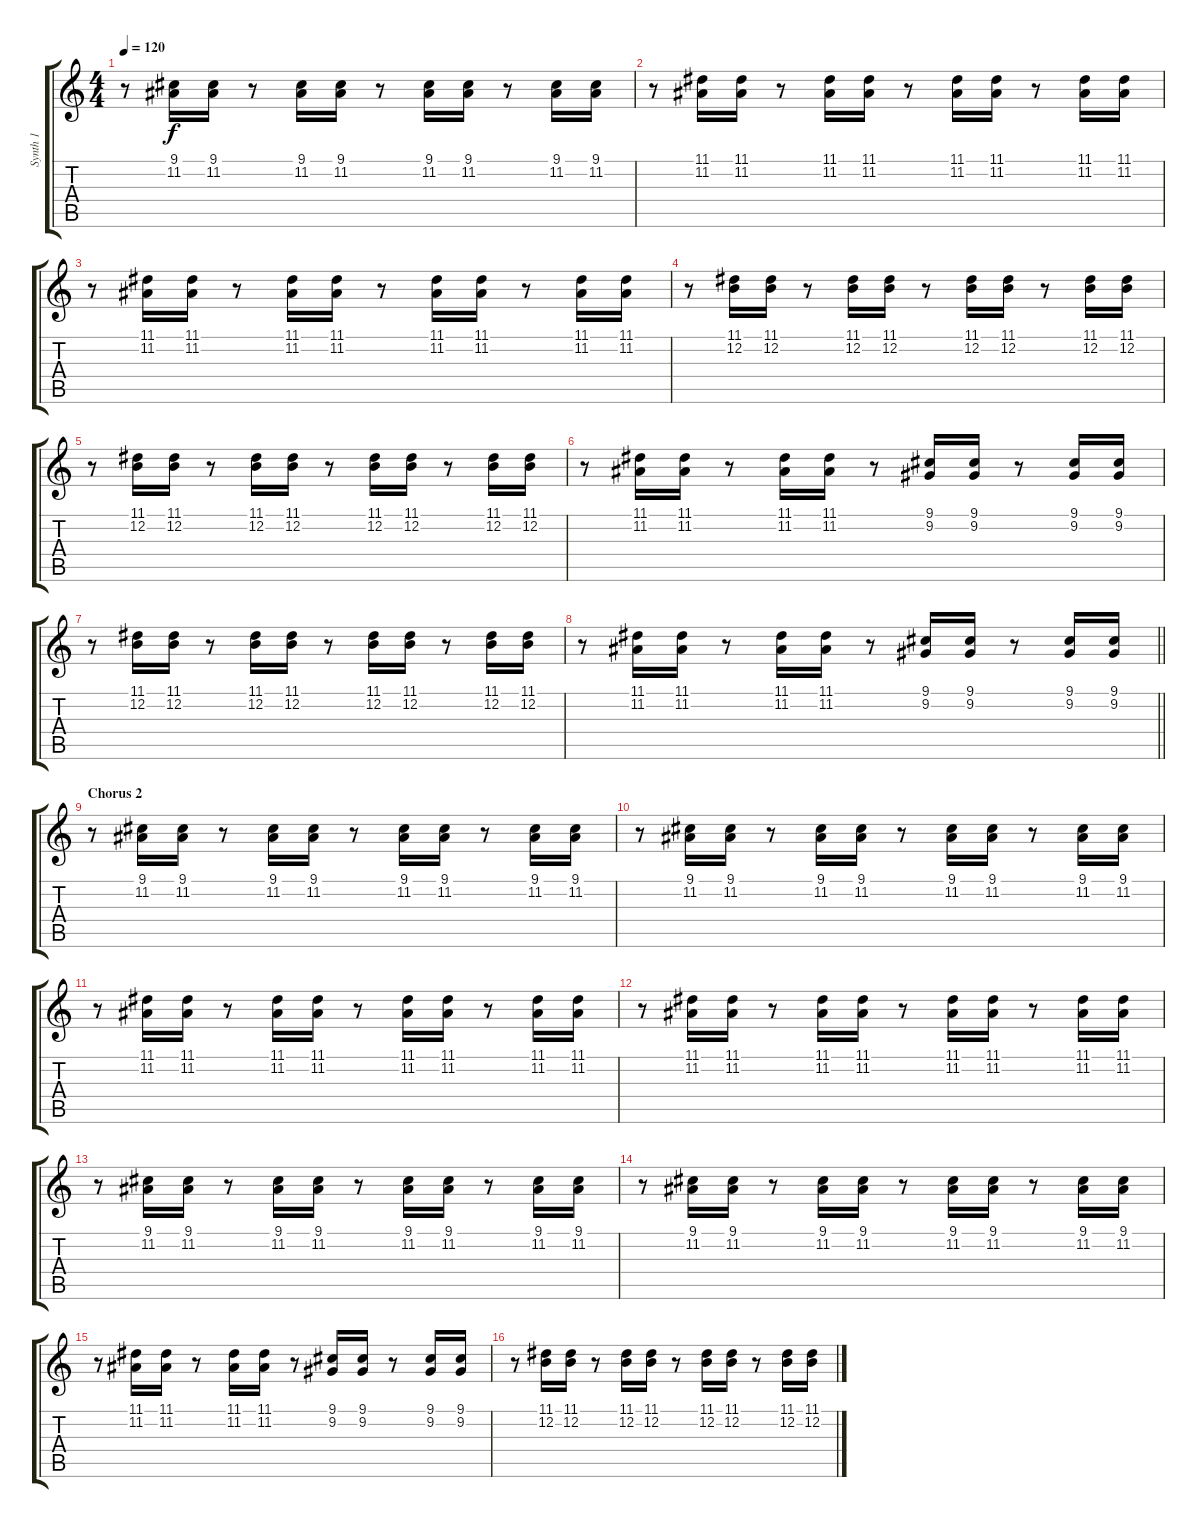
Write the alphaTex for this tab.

\track ("Synth 1" "Synth 1") {instrument drawbarorgan}
\staff {score tabs}
\tuning (E4 B3 G3 D3 A2 E2) {hide}
\ts (4 4)
\tempo 120
\clef g2
\ks c
r.8{dy f} (9.1 11.2).16 (9.1 11.2).16 r.8 (9.1 11.2).16 (9.1 11.2).16 r.8 (9.1 11.2).16 (9.1 11.2).16 r.8 (9.1 11.2).16 (9.1 11.2).16 |
r.8 (11.1 11.2).16 (11.1 11.2).16 r.8 (11.1 11.2).16 (11.1 11.2).16 r.8 (11.1 11.2).16 (11.1 11.2).16 r.8 (11.1 11.2).16 (11.1 11.2).16 |
r.8 (11.1 11.2).16 (11.1 11.2).16 r.8 (11.1 11.2).16 (11.1 11.2).16 r.8 (11.1 11.2).16 (11.1 11.2).16 r.8 (11.1 11.2).16 (11.1 11.2).16 |
r.8 (11.1 12.2).16 (11.1 12.2).16 r.8 (11.1 12.2).16 (11.1 12.2).16 r.8 (11.1 12.2).16 (11.1 12.2).16 r.8 (11.1 12.2).16 (11.1 12.2).16 |
r.8 (11.1 12.2).16 (11.1 12.2).16 r.8 (11.1 12.2).16 (11.1 12.2).16 r.8 (11.1 12.2).16 (11.1 12.2).16 r.8 (11.1 12.2).16 (11.1 12.2).16 |
r.8 (11.1 11.2).16 (11.1 11.2).16 r.8 (11.1 11.2).16 (11.1 11.2).16 r.8 (9.1 9.2).16 (9.1 9.2).16 r.8 (9.1 9.2).16 (9.1 9.2).16 |
r.8 (11.1 12.2).16 (11.1 12.2).16 r.8 (11.1 12.2).16 (11.1 12.2).16 r.8 (11.1 12.2).16 (11.1 12.2).16 r.8 (11.1 12.2).16 (11.1 12.2).16 |
\barLineRight lightlight
r.8 (11.1 11.2).16 (11.1 11.2).16 r.8 (11.1 11.2).16 (11.1 11.2).16 r.8 (9.1 9.2).16 (9.1 9.2).16 r.8 (9.1 9.2).16 (9.1 9.2).16 |
\section ("" "Chorus 2")
r.8 (9.1 11.2).16 (9.1 11.2).16 r.8 (9.1 11.2).16 (9.1 11.2).16 r.8 (9.1 11.2).16 (9.1 11.2).16 r.8 (9.1 11.2).16 (9.1 11.2).16 |
r.8 (9.1 11.2).16 (9.1 11.2).16 r.8 (9.1 11.2).16 (9.1 11.2).16 r.8 (9.1 11.2).16 (9.1 11.2).16 r.8 (9.1 11.2).16 (9.1 11.2).16 |
r.8 (11.1 11.2).16 (11.1 11.2).16 r.8 (11.1 11.2).16 (11.1 11.2).16 r.8 (11.1 11.2).16 (11.1 11.2).16 r.8 (11.1 11.2).16 (11.1 11.2).16 |
r.8 (11.1 11.2).16 (11.1 11.2).16 r.8 (11.1 11.2).16 (11.1 11.2).16 r.8 (11.1 11.2).16 (11.1 11.2).16 r.8 (11.1 11.2).16 (11.1 11.2).16 |
r.8 (9.1 11.2).16 (9.1 11.2).16 r.8 (9.1 11.2).16 (9.1 11.2).16 r.8 (9.1 11.2).16 (9.1 11.2).16 r.8 (9.1 11.2).16 (9.1 11.2).16 |
r.8 (9.1 11.2).16 (9.1 11.2).16 r.8 (9.1 11.2).16 (9.1 11.2).16 r.8 (9.1 11.2).16 (9.1 11.2).16 r.8 (9.1 11.2).16 (9.1 11.2).16 |
r.8 (11.1 11.2).16 (11.1 11.2).16 r.8 (11.1 11.2).16 (11.1 11.2).16 r.8 (9.1 9.2).16 (9.1 9.2).16 r.8 (9.1 9.2).16 (9.1 9.2).16 |
r.8 (11.1 12.2).16 (11.1 12.2).16 r.8 (11.1 12.2).16 (11.1 12.2).16 r.8 (11.1 12.2).16 (11.1 12.2).16 r.8 (11.1 12.2).16 (11.1 12.2).16
